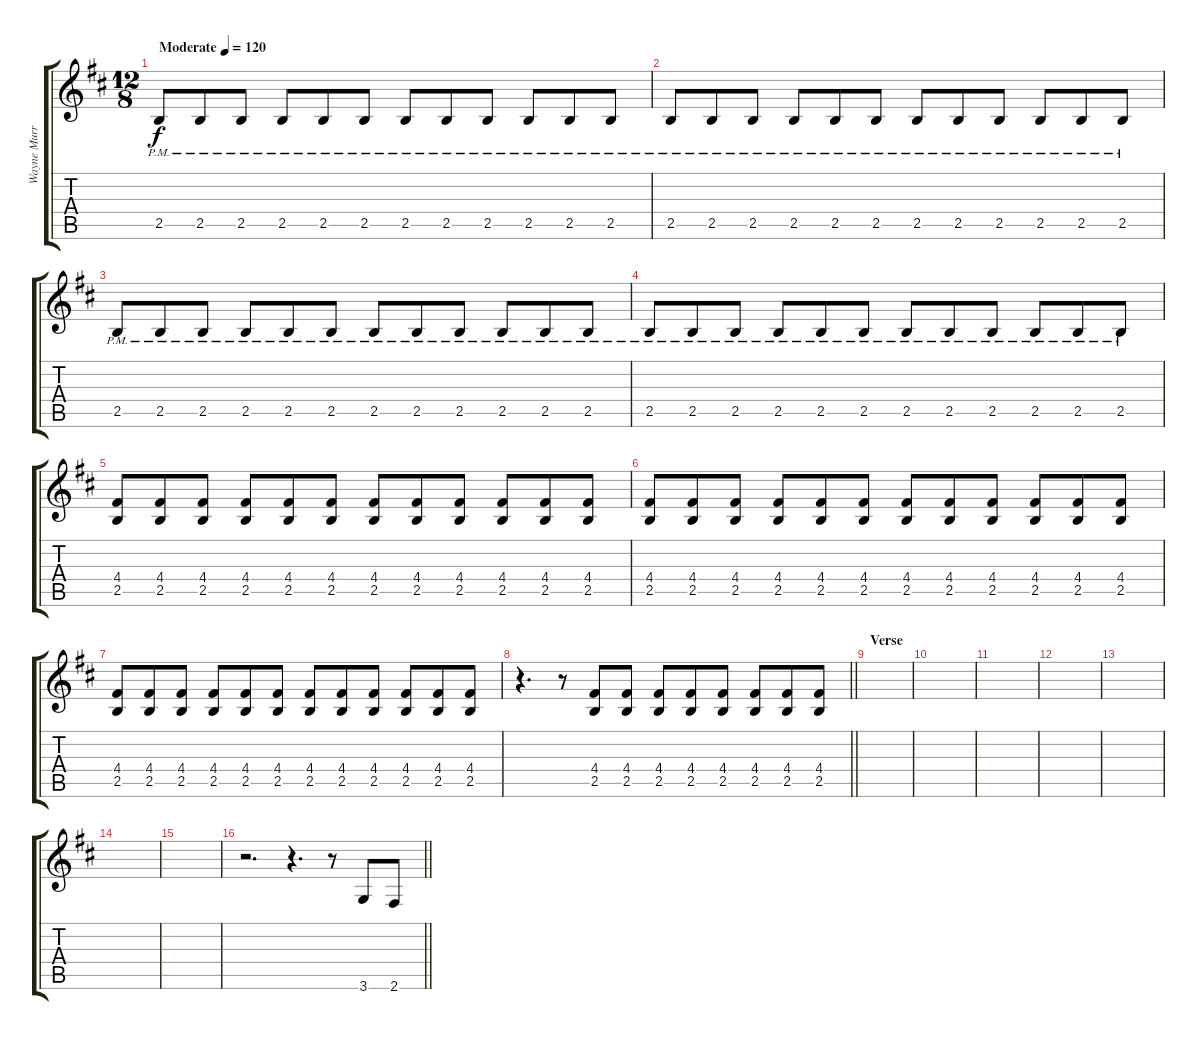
\track ("Wayne Murray (Guitar)" "Wayne Murr") {instrument overdrivenguitar}
\staff {score tabs}
\tuning (E4 B3 G3 D3 A2 E2) {hide}
\ts (12 8)
\tempo (120 "Moderate")
\clef g2
\ks d
2.5{pm}.8{dy f instrument overdrivenguitar} 2.5{pm}.8 2.5{pm}.8 2.5{pm}.8 2.5{pm}.8 2.5{pm}.8 2.5{pm}.8 2.5{pm}.8 2.5{pm}.8 2.5{pm}.8 2.5{pm}.8 2.5{pm}.8 |
2.5{pm}.8 2.5{pm}.8 2.5{pm}.8 2.5{pm}.8 2.5{pm}.8 2.5{pm}.8 2.5{pm}.8 2.5{pm}.8 2.5{pm}.8 2.5{pm}.8 2.5{pm}.8 2.5{pm}.8 |
2.5{pm}.8 2.5{pm}.8 2.5{pm}.8 2.5{pm}.8 2.5{pm}.8 2.5{pm}.8 2.5{pm}.8 2.5{pm}.8 2.5{pm}.8 2.5{pm}.8 2.5{pm}.8 2.5{pm}.8 |
2.5{pm}.8 2.5{pm}.8 2.5{pm}.8 2.5{pm}.8 2.5{pm}.8 2.5{pm}.8 2.5{pm}.8 2.5{pm}.8 2.5{pm}.8 2.5{pm}.8 2.5{pm}.8 2.5{pm}.8 |
(4.4 2.5).8 (4.4 2.5).8 (4.4 2.5).8 (4.4 2.5).8 (4.4 2.5).8 (4.4 2.5).8 (4.4 2.5).8 (4.4 2.5).8 (4.4 2.5).8 (4.4 2.5).8 (4.4 2.5).8 (4.4 2.5).8 |
(4.4 2.5).8 (4.4 2.5).8 (4.4 2.5).8 (4.4 2.5).8 (4.4 2.5).8 (4.4 2.5).8 (4.4 2.5).8 (4.4 2.5).8 (4.4 2.5).8 (4.4 2.5).8 (4.4 2.5).8 (4.4 2.5).8 |
(4.4 2.5).8 (4.4 2.5).8 (4.4 2.5).8 (4.4 2.5).8 (4.4 2.5).8 (4.4 2.5).8 (4.4 2.5).8 (4.4 2.5).8 (4.4 2.5).8 (4.4 2.5).8 (4.4 2.5).8 (4.4 2.5).8 |
\barLineRight lightlight
r.4{d} r.8 (4.4 2.5).8 (4.4 2.5).8 (4.4 2.5).8 (4.4 2.5).8 (4.4 2.5).8 (4.4 2.5).8 (4.4 2.5).8 (4.4 2.5).8 |
\section ("" "Verse")
|
|
|
|
|
|
|
\barLineRight lightlight
r.2{d volume 13} r.4{d} r.8 3.6.8 2.6.8
